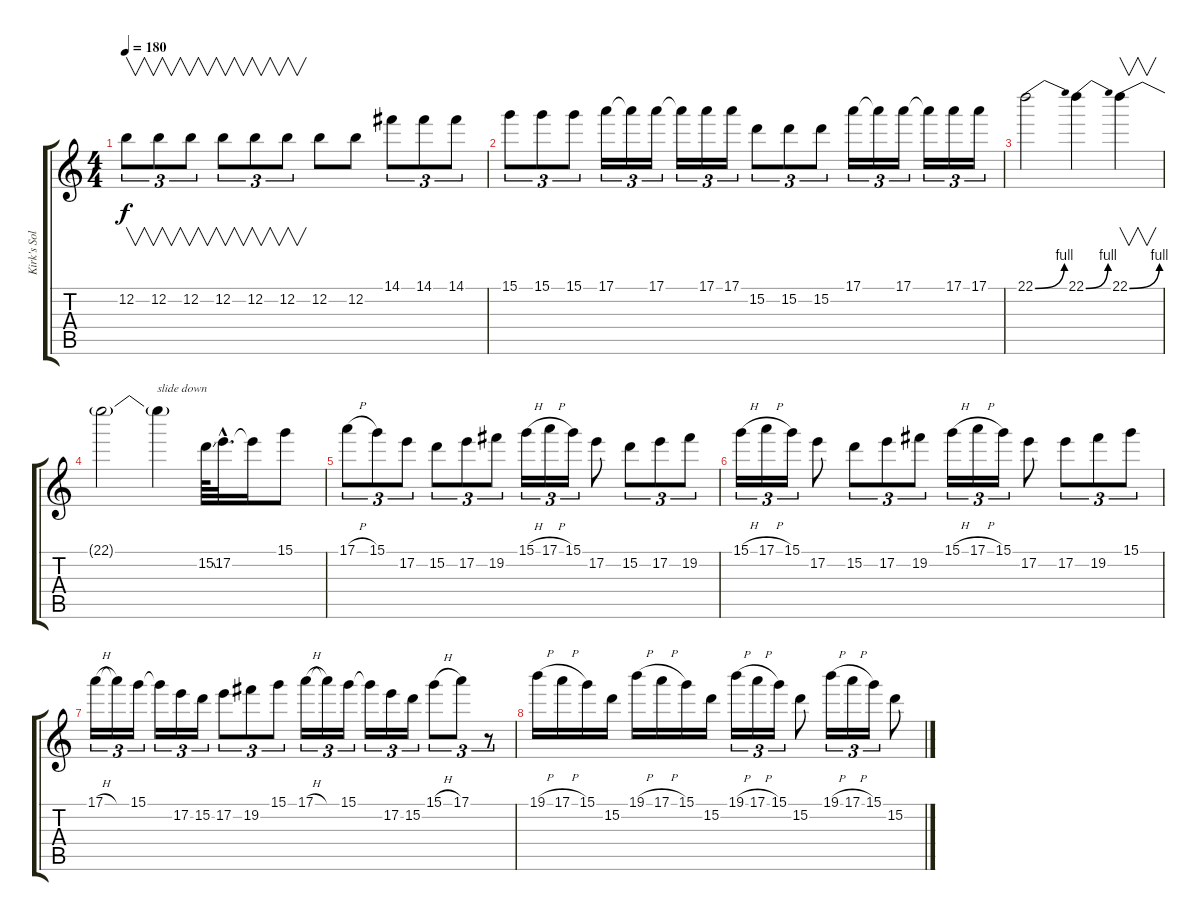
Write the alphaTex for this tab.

\track ("Kirk's Solo" "Kirk's Sol") {instrument distortionguitar}
\staff {score tabs}
\tuning (E4 B3 G3 D3 A2 E2) {hide}
\ts (4 4)
\tempo 180
\clef g2
\ks c
12.2.8{v tu (3 2) dy f} 12.2.8{v tu (3 2)} 12.2.8{v tu (3 2)} 12.2.8{v tu (3 2)} 12.2.8{v tu (3 2)} 12.2.8{v tu (3 2)} 12.2.8 12.2.8 14.1.8{tu (3 2)} 14.1.8{tu (3 2)} 14.1.8{tu (3 2)} |
15.1.8{tu (3 2)} 15.1.8{tu (3 2)} 15.1.8{tu (3 2)} 17.1.16{tu (3 2)} 17.1{t}.16{tu (3 2)} 17.1.16{tu (3 2)} 17.1{t}.16{tu (3 2)} 17.1.16{tu (3 2)} 17.1.16{tu (3 2)} 15.2.8{tu (3 2)} 15.2.8{tu (3 2)} 15.2.8{tu (3 2)} 17.1.16{tu (3 2)} 17.1{t}.16{tu (3 2)} 17.1.16{tu (3 2)} 17.1{t}.16{tu (3 2)} 17.1.16{tu (3 2)} 17.1.16{tu (3 2)} |
22.1{be (bend 0 0 60 4)}.2 22.1{be (bend 0 0 60 4)}.4 22.1{be (bend 0 0 60 4)}.4{v} |
22.1{t}.2 22.1{t}.4{txt "slide down"} 15.2{ss}.64 17.2{hac}.32{d} 17.2{t}.16 15.1.8 |
17.1{h}.8{tu (3 2)} 15.1.8{tu (3 2)} 17.2.8{tu (3 2)} 15.2.8{tu (3 2)} 17.2.8{tu (3 2)} 19.2.8{tu (3 2)} 15.1{h}.16{tu (3 2)} 17.1{h}.16{tu (3 2)} 15.1.16{tu (3 2)} 17.2.8 15.2.8{tu (3 2)} 17.2.8{tu (3 2)} 19.2.8{tu (3 2)} |
15.1{h}.16{tu (3 2)} 17.1{h}.16{tu (3 2)} 15.1.16{tu (3 2)} 17.2.8 15.2.8{tu (3 2)} 17.2.8{tu (3 2)} 19.2.8{tu (3 2)} 15.1{h}.16{tu (3 2)} 17.1{h}.16{tu (3 2)} 15.1.16{tu (3 2)} 17.2.8 17.2.8{tu (3 2)} 19.2.8{tu (3 2)} 15.1.8{tu (3 2)} |
17.1{h}.16{tu (3 2)} 17.1{t}.16{tu (3 2)} 15.1.16{tu (3 2)} 15.1{t}.16{tu (3 2)} 17.2.16{tu (3 2)} 15.2.16{tu (3 2)} 17.2.8{tu (3 2)} 19.2.8{tu (3 2)} 15.1.8{tu (3 2)} 17.1{h}.16{tu (3 2)} 17.1{t}.16{tu (3 2)} 15.1.16{tu (3 2)} 15.1{t}.16{tu (3 2)} 17.2.16{tu (3 2)} 15.2.16{tu (3 2)} 15.1{h}.8{tu (3 2)} 17.1.8{tu (3 2)} r.8{tu (3 2)} |
19.1{h}.16 17.1{h}.16 15.1.16 15.2.16 19.1{h}.16 17.1{h}.16 15.1.16 15.2.16 19.1{h}.16{tu (3 2)} 17.1{h}.16{tu (3 2)} 15.1.16{tu (3 2)} 15.2.8 19.1{h}.16{tu (3 2)} 17.1{h}.16{tu (3 2)} 15.1.16{tu (3 2)} 15.2.8
